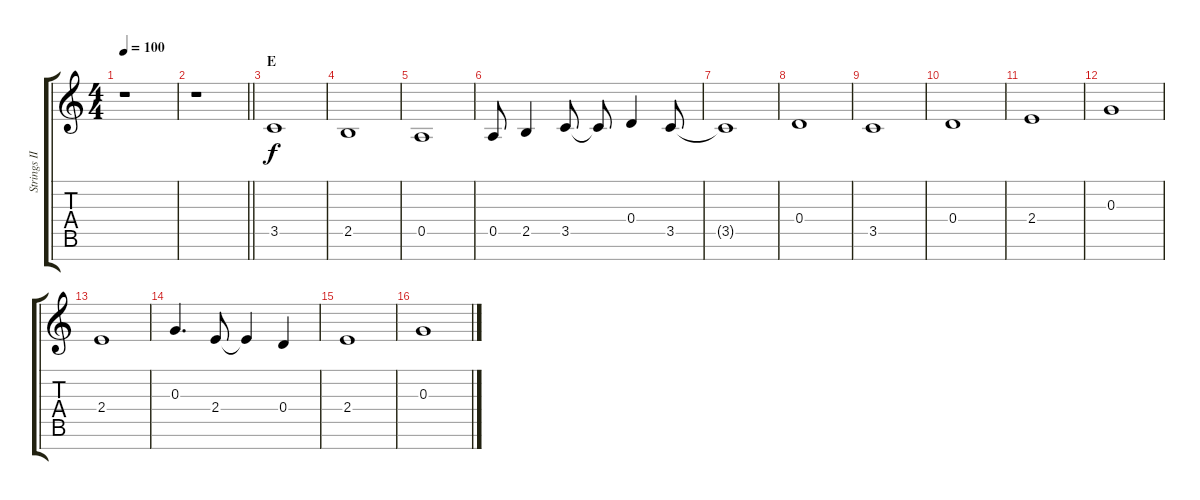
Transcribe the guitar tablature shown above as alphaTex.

\track ("Strings II" "Strings II") {instrument stringensemble1}
\staff {score tabs}
\tuning (E5 B4 G4 D4 A3 E3 B2) {hide}
\ts (4 4)
\tempo 100
\clef g2
\ks c
r.1{dy f} |
\barLineRight lightlight
r.1 |
\section ("" "E")
3.5.1 |
2.5.1 |
0.5.1 |
0.5.8 2.5.4 3.5.8 3.5{t}.8 0.4.4 3.5.8 |
3.5{t}.1 |
0.4.1 |
3.5.1 |
0.4.1 |
2.4.1 |
0.3.1 |
2.4.1 |
0.3.4{d} 2.4.8 2.4{t}.4 0.4.4 |
2.4.1 |
0.3.1
